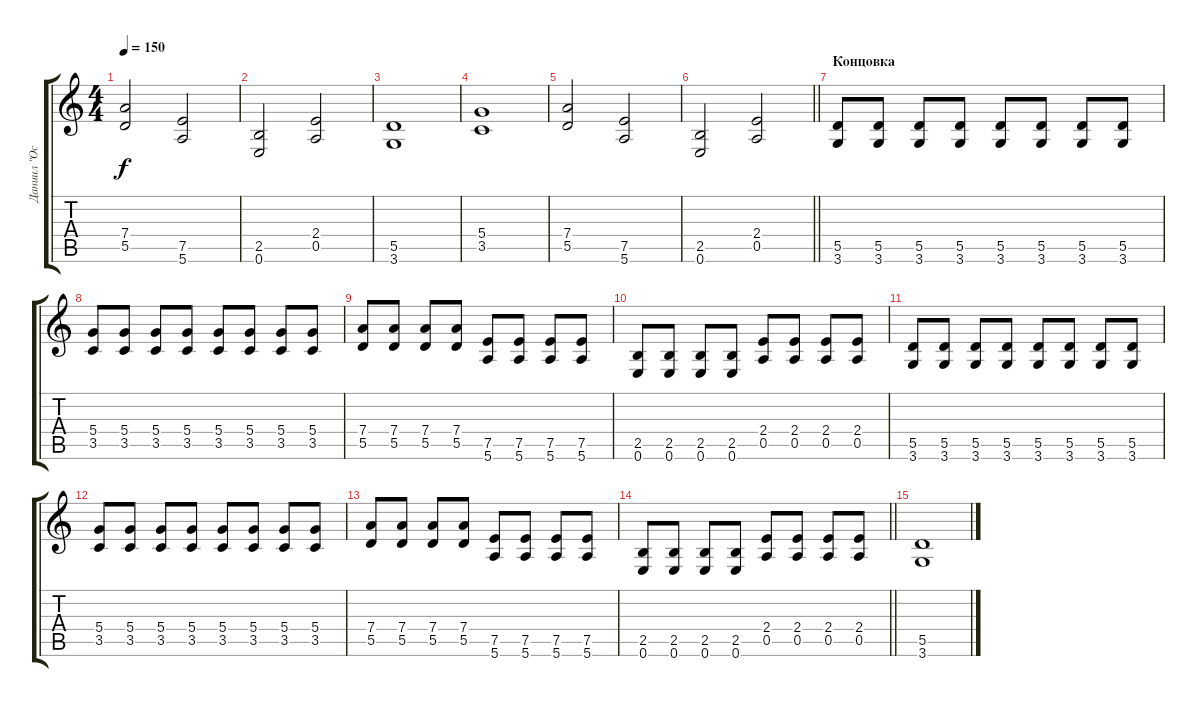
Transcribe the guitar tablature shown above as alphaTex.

\track ("Даниил \"Остин\" Шамаев" "Даниил \"Ос") {instrument overdrivenguitar}
\staff {score tabs}
\tuning (E4 B3 G3 D3 A2 E2) {hide}
\ts (4 4)
\tempo 150
\clef g2
\ks c
(7.4 5.5).2{dy f} (7.5 5.6).2 |
(2.5 0.6).2 (2.4 0.5).2 |
(5.5 3.6).1 |
(5.4 3.5).1 |
(7.4 5.5).2 (7.5 5.6).2 |
\barLineRight lightlight
(2.5 0.6).2 (2.4 0.5).2 |
\section ("" "Концовка")
(5.5 3.6).8 (5.5 3.6).8 (5.5 3.6).8 (5.5 3.6).8 (5.5 3.6).8 (5.5 3.6).8 (5.5 3.6).8 (5.5 3.6).8 |
(5.4 3.5).8 (5.4 3.5).8 (5.4 3.5).8 (5.4 3.5).8 (5.4 3.5).8 (5.4 3.5).8 (5.4 3.5).8 (5.4 3.5).8 |
(7.4 5.5).8 (7.4 5.5).8 (7.4 5.5).8 (7.4 5.5).8 (7.5 5.6).8 (7.5 5.6).8 (7.5 5.6).8 (7.5 5.6).8 |
(2.5 0.6).8 (2.5 0.6).8 (2.5 0.6).8 (2.5 0.6).8 (2.4 0.5).8 (2.4 0.5).8 (2.4 0.5).8 (2.4 0.5).8 |
(5.5 3.6).8 (5.5 3.6).8 (5.5 3.6).8 (5.5 3.6).8 (5.5 3.6).8 (5.5 3.6).8 (5.5 3.6).8 (5.5 3.6).8 |
(5.4 3.5).8 (5.4 3.5).8 (5.4 3.5).8 (5.4 3.5).8 (5.4 3.5).8 (5.4 3.5).8 (5.4 3.5).8 (5.4 3.5).8 |
(7.4 5.5).8 (7.4 5.5).8 (7.4 5.5).8 (7.4 5.5).8 (7.5 5.6).8 (7.5 5.6).8 (7.5 5.6).8 (7.5 5.6).8 |
\barLineRight lightlight
(2.5 0.6).8 (2.5 0.6).8 (2.5 0.6).8 (2.5 0.6).8 (2.4 0.5).8 (2.4 0.5).8 (2.4 0.5).8 (2.4 0.5).8 |
(5.5 3.6).1
